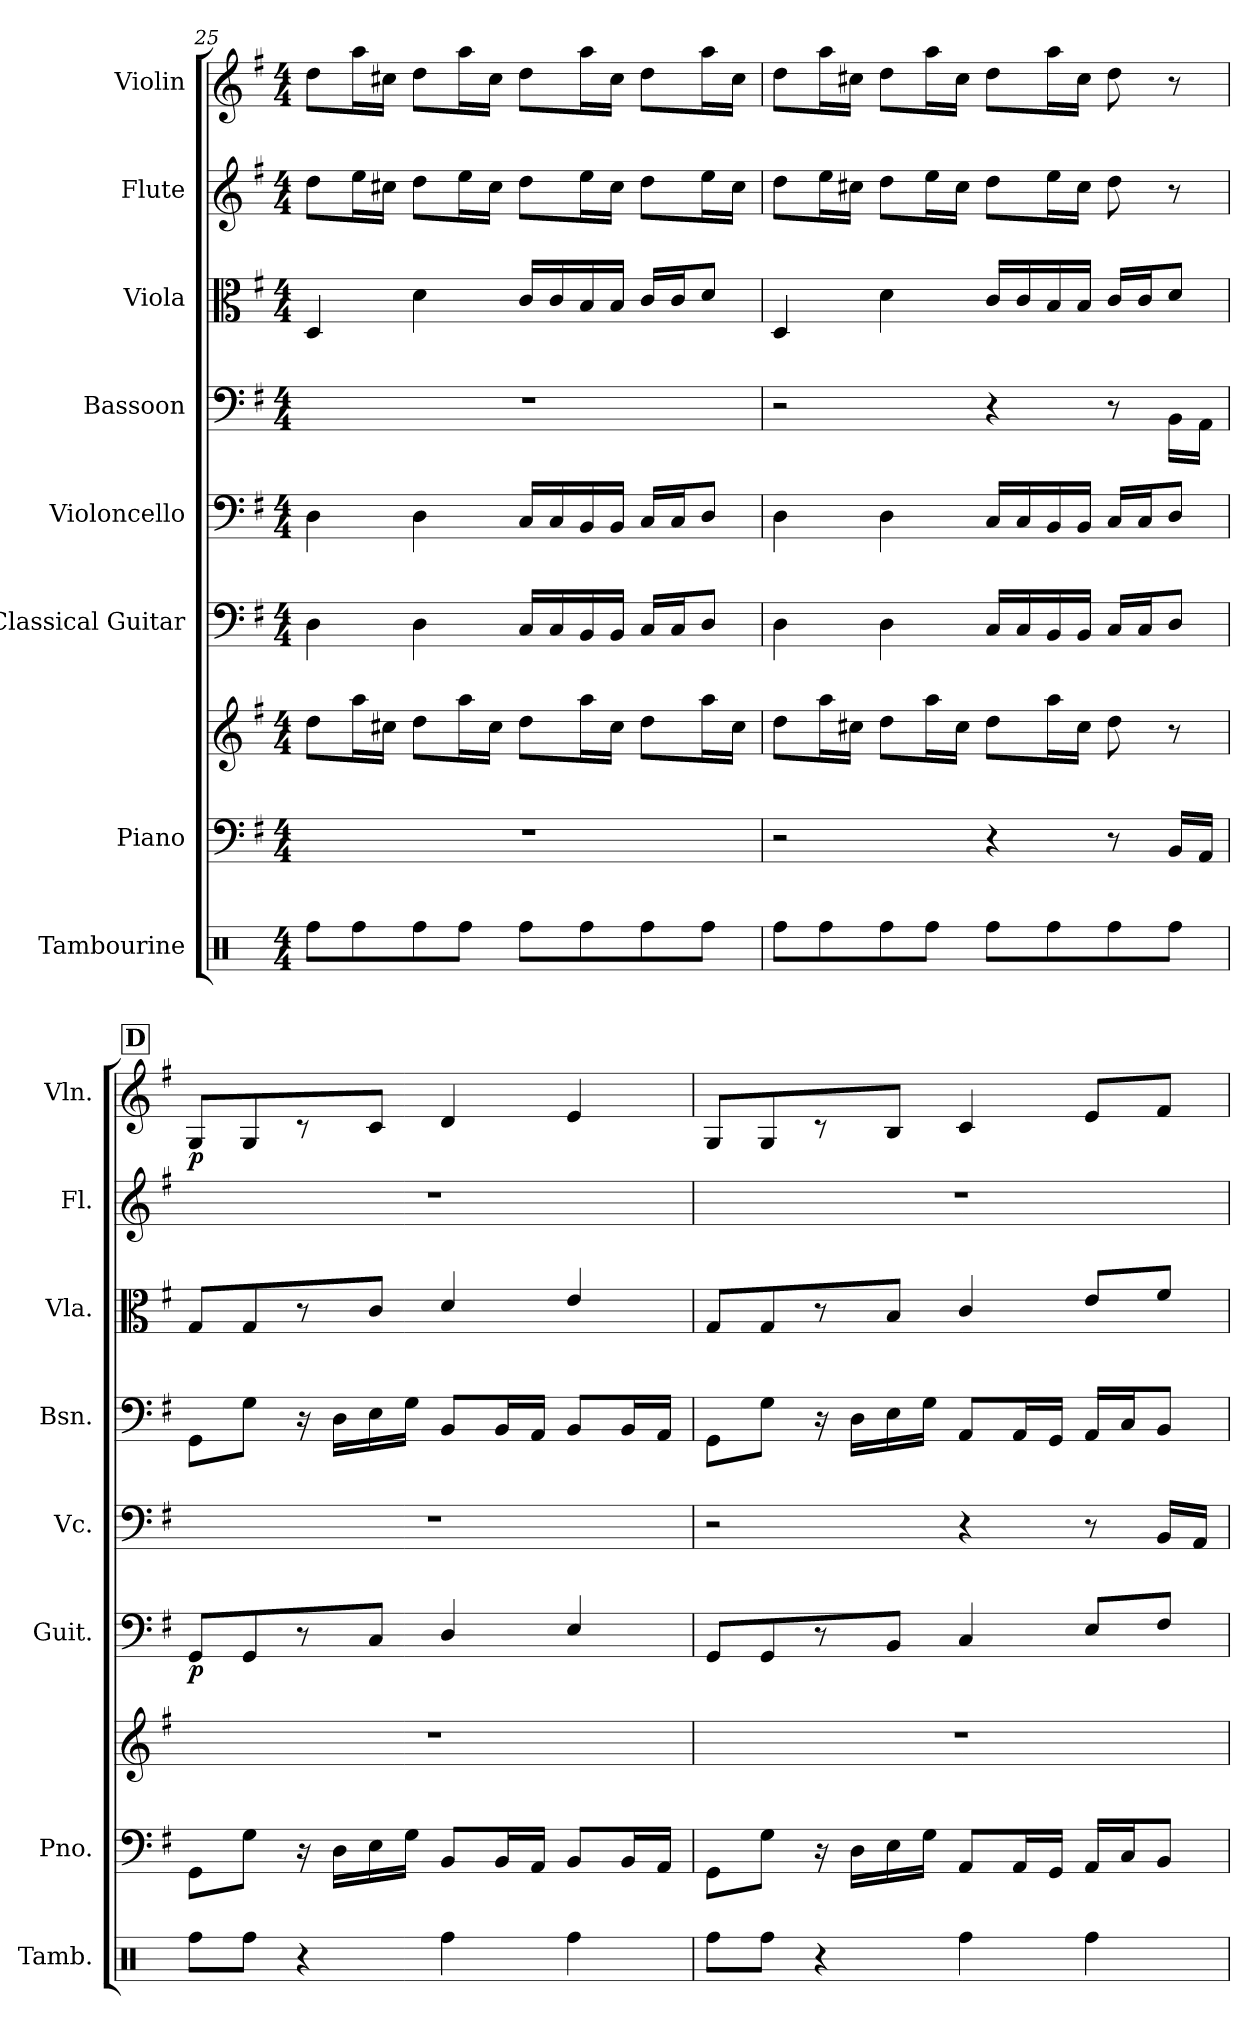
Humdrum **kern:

**kern	**kern	**kern	**kern	**dynam	**kern	**kern	**kern	**kern	**kern	**dynam
*part8	*part7	*part7	*part6	*part6	*part5	*part4	*part3	*part2	*part1	*part1
*staff9	*staff8	*staff7	*staff6	*staff6	*staff5	*staff4	*staff3	*staff2	*staff1	*staff1
*I"Tambourine	*I"Piano	*	*I"Classical Guitar	*	*I"Violoncello	*I"Bassoon	*I"Viola	*I"Flute	*I"Violin	*
*I'Tamb.	*I'Pno.	*	*I'Guit.	*	*I'Vc.	*I'Bsn.	*I'Vla.	*I'Fl.	*I'Vln.	*
!!LO:PB:g=z
*clefX	*clefF4	*clefG2	*clefF4	*	*clefF4	*clefF4	*clefC3	*clefG2	*clefG2	*
*k[]	*k[f#]	*k[f#]	*k[f#]	*	*k[f#]	*k[f#]	*k[f#]	*k[f#]	*k[f#]	*
*M4/4	*M4/4	*M4/4	*M4/4	*	*M4/4	*M4/4	*M4/4	*M4/4	*M4/4	*
=25	=25	=25	=25	=25	=25	=25	=25	=25	=25	=25
8Rff\L	1r	8dd\L	4D\	.	4D\	1r	4D/	8dd\L	8dd\L	.
8Rff\	.	16aa\L	.	.	.	.	.	16ee\L	16aa\L	.
.	.	16cc#X\JJ	.	.	.	.	.	16cc#X\JJ	16cc#X\JJ	.
8Rff\	.	8dd\L	4D\	.	4D\	.	4d\	8dd\L	8dd\L	.
8Rff\J	.	16aa\L	.	.	.	.	.	16ee\L	16aa\L	.
.	.	16cc#\JJ	.	.	.	.	.	16cc#\JJ	16cc#\JJ	.
8Rff\L	.	8dd\L	16C/LL	.	16C/LL	.	16c/LL	8dd\L	8dd\L	.
.	.	.	16C/	.	16C/	.	16c/	.	.	.
8Rff\	.	16aa\L	16BB/	.	16BB/	.	16B/	16ee\L	16aa\L	.
.	.	16cc#\JJ	16BB/JJ	.	16BB/JJ	.	16B/JJ	16cc#\JJ	16cc#\JJ	.
8Rff\	.	8dd\L	16C/LL	.	16C/LL	.	16c/LL	8dd\L	8dd\L	.
.	.	.	16C/J	.	16C/J	.	16c/J	.	.	.
8Rff\J	.	16aa\L	8D/J	.	8D/J	.	8d/J	16ee\L	16aa\L	.
.	.	16cc#\JJ	.	.	.	.	.	16cc#\JJ	16cc#\JJ	.
=26	=26	=26	=26	=26	=26	=26	=26	=26	=26	=26
8Rff\L	2r	8dd\L	4D\	.	4D\	2r	4D/	8dd\L	8dd\L	.
8Rff\	.	16aa\L	.	.	.	.	.	16ee\L	16aa\L	.
.	.	16cc#X\JJ	.	.	.	.	.	16cc#X\JJ	16cc#X\JJ	.
8Rff\	.	8dd\L	4D\	.	4D\	.	4d\	8dd\L	8dd\L	.
8Rff\J	.	16aa\L	.	.	.	.	.	16ee\L	16aa\L	.
.	.	16cc#\JJ	.	.	.	.	.	16cc#\JJ	16cc#\JJ	.
8Rff\L	4r	8dd\L	16C/LL	.	16C/LL	4r	16c/LL	8dd\L	8dd\L	.
.	.	.	16C/	.	16C/	.	16c/	.	.	.
8Rff\	.	16aa\L	16BB/	.	16BB/	.	16B/	16ee\L	16aa\L	.
.	.	16cc#\JJ	16BB/JJ	.	16BB/JJ	.	16B/JJ	16cc#\JJ	16cc#\JJ	.
8Rff\	8r	8dd\	16C/LL	.	16C/LL	8r	16c/LL	8dd\	8dd\	.
.	.	.	16C/J	.	16C/J	.	16c/J	.	.	.
8Rff\J	16BB/LL	8r	8D/J	.	8D/J	16BB\LL	8d/J	8r	8r	.
.	16AA/JJ	.	.	.	.	16AA\JJ	.	.	.	.
!!LO:REH:place=s1:a:B:fs=14:t=D
=27	=27	=27	=27	=27	=27	=27	=27	=27	=27	=27
!	!	!	!	!LO:DY:b	!	!	!	!	!	!LO:DY:b
8Rff\L	8GG\L	1r	8GG/L	p	1r	8GG\L	8G/L	1r	8G/L	p
8Rff\J	8G\J	.	8GG/	.	.	8G\J	8G/	.	8G/	.
4r	16r	.	8r	.	.	16r	8r	.	8r	.
.	16D\LL	.	.	.	.	16D\LL	.	.	.	.
.	16E\	.	8C/J	.	.	16E\	8c/J	.	8c/J	.
.	16G\JJ	.	.	.	.	16G\JJ	.	.	.	.
4Rff\	8BB/L	.	4D/	.	.	8BB/L	4d/	.	4d/	.
.	16BB/L	.	.	.	.	16BB/L	.	.	.	.
.	16AA/JJ	.	.	.	.	16AA/JJ	.	.	.	.
4Rff\	8BB/L	.	4E/	.	.	8BB/L	4e/	.	4e/	.
.	16BB/L	.	.	.	.	16BB/L	.	.	.	.
.	16AA/JJ	.	.	.	.	16AA/JJ	.	.	.	.
=28	=28	=28	=28	=28	=28	=28	=28	=28	=28	=28
8Rff\L	8GG\L	1r	8GG/L	.	2r	8GG\L	8G/L	1r	8G/L	.
8Rff\J	8G\J	.	8GG/	.	.	8G\J	8G/	.	8G/	.
4r	16r	.	8r	.	.	16r	8r	.	8r	.
.	16D\LL	.	.	.	.	16D\LL	.	.	.	.
.	16E\	.	8BB/J	.	.	16E\	8B/J	.	8B/J	.
.	16G\JJ	.	.	.	.	16G\JJ	.	.	.	.
4Rff\	8AA/L	.	4C/	.	4r	8AA/L	4c/	.	4c/	.
.	16AA/L	.	.	.	.	16AA/L	.	.	.	.
.	16GG/JJ	.	.	.	.	16GG/JJ	.	.	.	.
4Rff\	16AA/LL	.	8E/L	.	8r	16AA/LL	8e/L	.	8e/L	.
.	16C/J	.	.	.	.	16C/J	.	.	.	.
.	8BB/J	.	8F#/J	.	16BB/LL	8BB/J	8f#/J	.	8f#/J	.
.	.	.	.	.	16AA/JJ	.	.	.	.	.
=	=	=	=	=	=	=	=	=	=	=
*-	*-	*-	*-	*-	*-	*-	*-	*-	*-	*-
